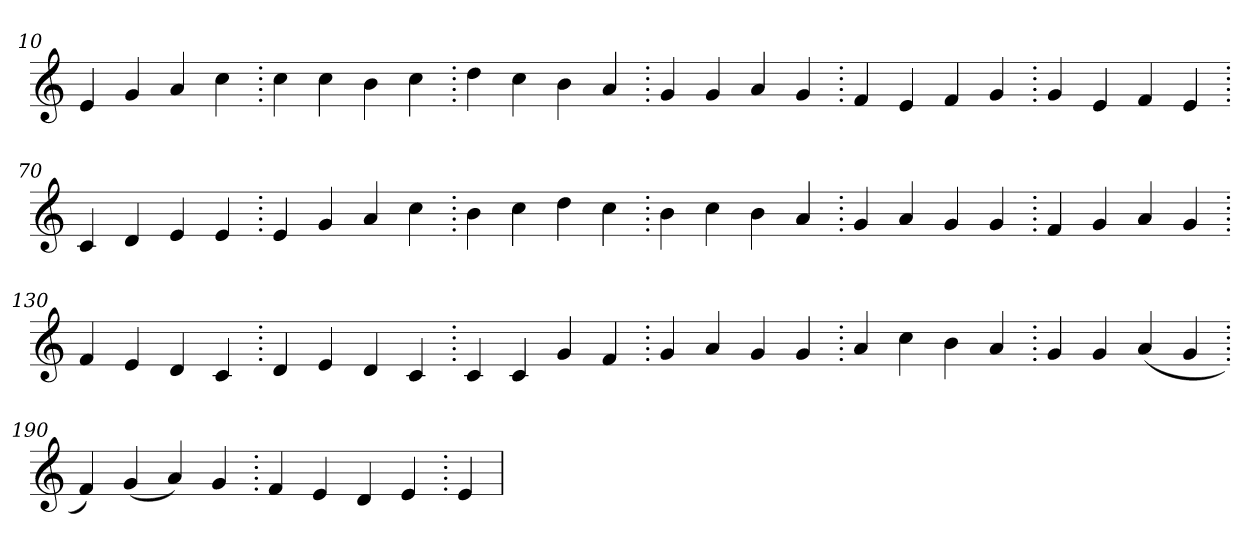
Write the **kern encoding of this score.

**kern
*part1
*staff1
*clefG2
=10.
4e
4g
4a
4cc
=20.
4cc
4cc
4b
4cc
=30.
4dd
4cc
4b
4a
=40.
4g
4g
4a
4g
=50.
4f
4e
4f
4g
=60.
4g
4e
4f
4e
=70.
4c
4d
4e
4e
=80.
4e
4g
4a
4cc
=90.
4b
4cc
4dd
4cc
=100.
4b
4cc
4b
4a
=110.
4g
4a
4g
4g
=120.
4f
4g
4a
4g
=130.
4f
4e
4d
4c
=140.
4d
4e
4d
4c
=150.
4c
4c
4g
4f
=160.
4g
4a
4g
4g
=170.
4a
4cc
4b
4a
=180.
4g
4g
(>4a
4g
=190.
4f)
(>4g
4a)
4g
=200.
4f
4e
4d
4e
=210.
4e
=
*-
